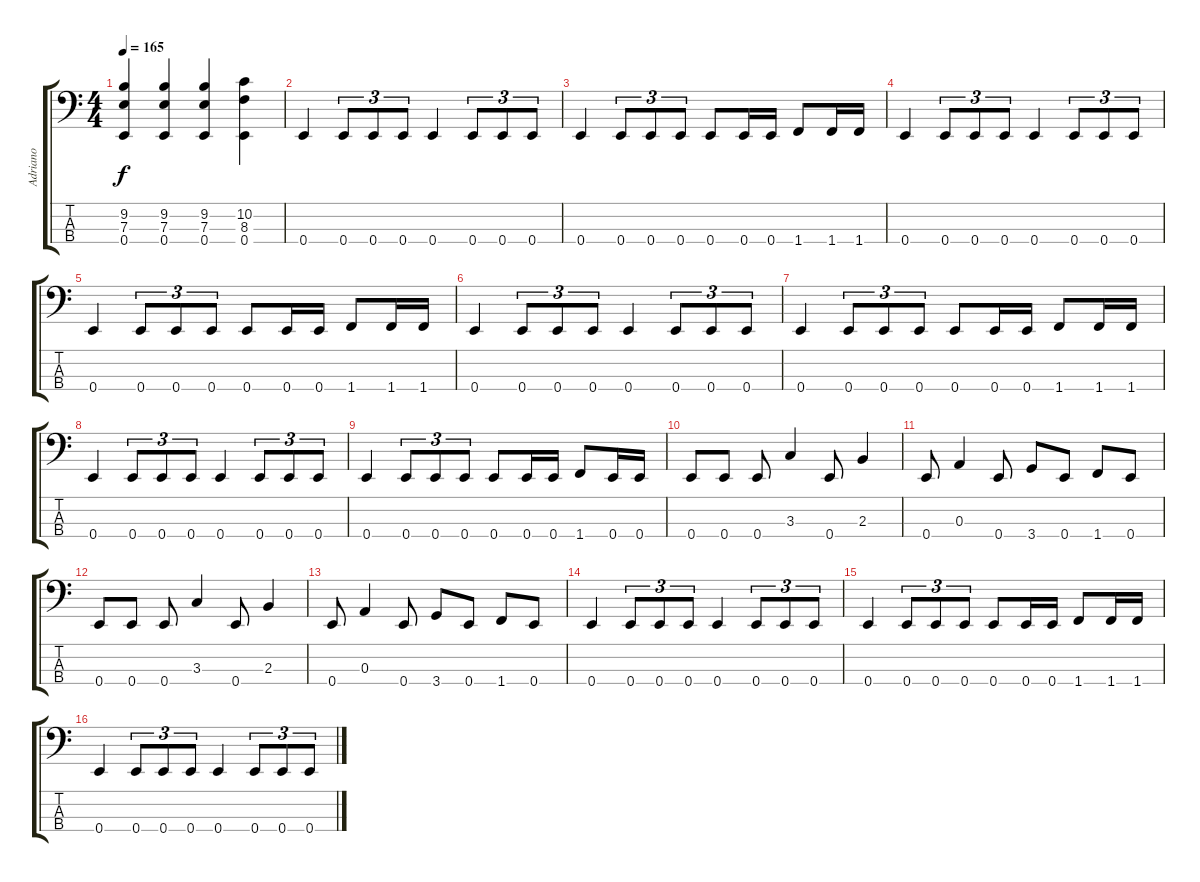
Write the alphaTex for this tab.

\track ("Adriano" "Adriano") {instrument slapbass2}
\staff {score tabs}
\tuning (G2 D2 A1 E1) {hide}
\ts (4 4)
\tempo 165
\clef f4
\ks c
(9.2 7.3 0.4).4{dy f} (9.2 7.3 0.4).4 (9.2 7.3 0.4).4 (10.2 8.3 0.4).4 |
0.4.4 0.4.8{tu (3 2)} 0.4.8{tu (3 2)} 0.4.8{tu (3 2)} 0.4.4 0.4.8{tu (3 2)} 0.4.8{tu (3 2)} 0.4.8{tu (3 2)} |
0.4.4 0.4.8{tu (3 2)} 0.4.8{tu (3 2)} 0.4.8{tu (3 2)} 0.4.8 0.4.16 0.4.16 1.4.8 1.4.16 1.4.16 |
0.4.4 0.4.8{tu (3 2)} 0.4.8{tu (3 2)} 0.4.8{tu (3 2)} 0.4.4 0.4.8{tu (3 2)} 0.4.8{tu (3 2)} 0.4.8{tu (3 2)} |
0.4.4 0.4.8{tu (3 2)} 0.4.8{tu (3 2)} 0.4.8{tu (3 2)} 0.4.8 0.4.16 0.4.16 1.4.8 1.4.16 1.4.16 |
0.4.4 0.4.8{tu (3 2)} 0.4.8{tu (3 2)} 0.4.8{tu (3 2)} 0.4.4 0.4.8{tu (3 2)} 0.4.8{tu (3 2)} 0.4.8{tu (3 2)} |
0.4.4 0.4.8{tu (3 2)} 0.4.8{tu (3 2)} 0.4.8{tu (3 2)} 0.4.8 0.4.16 0.4.16 1.4.8 1.4.16 1.4.16 |
0.4.4 0.4.8{tu (3 2)} 0.4.8{tu (3 2)} 0.4.8{tu (3 2)} 0.4.4 0.4.8{tu (3 2)} 0.4.8{tu (3 2)} 0.4.8{tu (3 2)} |
0.4.4 0.4.8{tu (3 2)} 0.4.8{tu (3 2)} 0.4.8{tu (3 2)} 0.4.8 0.4.16 0.4.16 1.4.8 0.4.16 0.4.16 |
0.4.8 0.4.8 0.4.8 3.3.4 0.4.8 2.3.4 |
0.4.8 0.3.4 0.4.8 3.4.8 0.4.8 1.4.8 0.4.8 |
0.4.8 0.4.8 0.4.8 3.3.4 0.4.8 2.3.4 |
0.4.8 0.3.4 0.4.8 3.4.8 0.4.8 1.4.8 0.4.8 |
0.4.4 0.4.8{tu (3 2)} 0.4.8{tu (3 2)} 0.4.8{tu (3 2)} 0.4.4 0.4.8{tu (3 2)} 0.4.8{tu (3 2)} 0.4.8{tu (3 2)} |
0.4.4 0.4.8{tu (3 2)} 0.4.8{tu (3 2)} 0.4.8{tu (3 2)} 0.4.8 0.4.16 0.4.16 1.4.8 1.4.16 1.4.16 |
0.4.4 0.4.8{tu (3 2)} 0.4.8{tu (3 2)} 0.4.8{tu (3 2)} 0.4.4 0.4.8{tu (3 2)} 0.4.8{tu (3 2)} 0.4.8{tu (3 2)}
